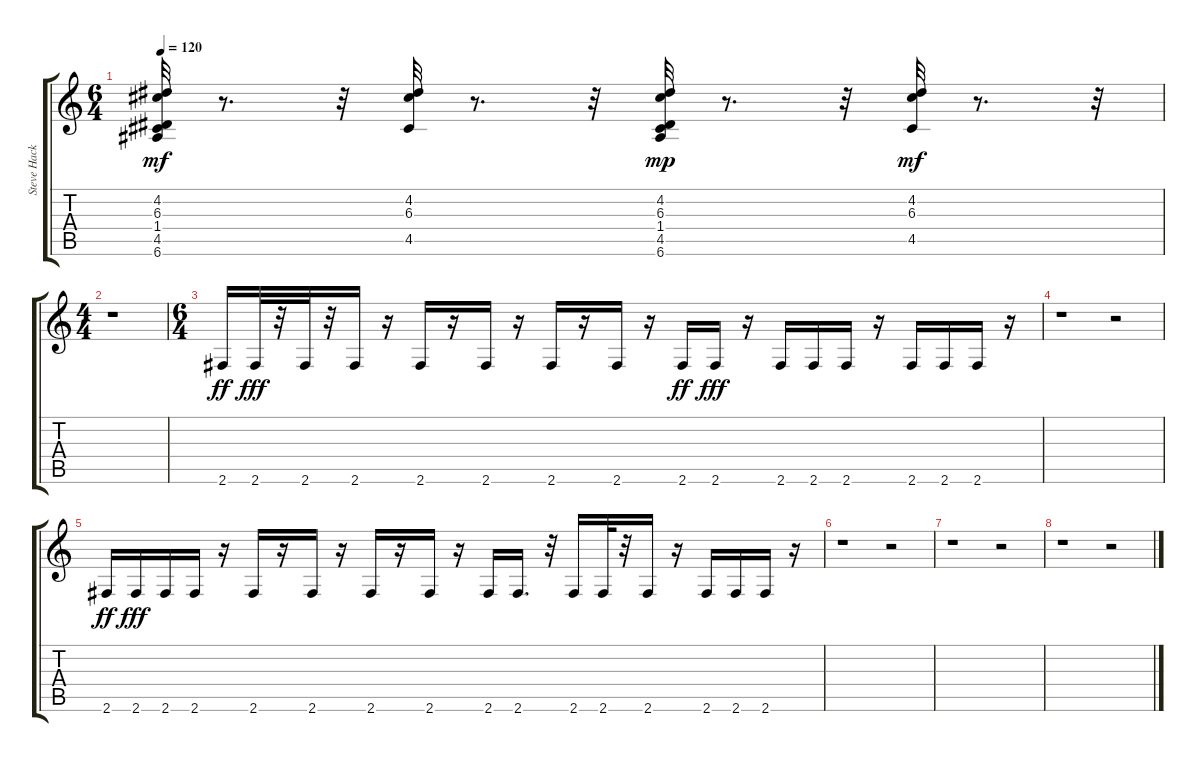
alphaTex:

\track ("Steve Hackett" "Steve Hack") {solo instrument distortionguitar}
\staff {score tabs}
\tuning (E4 B3 G3 D3 A2 E2) {hide}
\ts (6 4)
\tempo 120
\clef g2
\ks c
(4.2 6.3 1.4 4.5 6.6).32{dy mf} r.8{d} r.32 (4.2 6.3 4.5).32 r.8{d} r.32 (4.2 6.3 1.4 4.5 6.6).32{dy mp} r.8{d} r.32 (4.2 6.3 4.5).32{dy mf} r.8{d} r.32 |
\ts (4 4)
r.1 |
\ts (6 4)
2.6.16{dy ff} 2.6.32{dy fff} r.32 2.6.32 r.32 2.6.16 r.16 2.6.16 r.16 2.6.16 r.16 2.6.16 r.16 2.6.16 r.16 2.6.16{dy ff} 2.6.16{dy fff} r.16 2.6.16 2.6.16 2.6.16 r.16 2.6.16 2.6.16 2.6.16 r.16 |
r.1 r.2 |
2.6.16{dy ff} 2.6.16{dy fff} 2.6.16 2.6.16 r.16 2.6.16 r.16 2.6.16 r.16 2.6.16 r.16 2.6.16 r.16 2.6.16 2.6.16{d} r.32 2.6.16 2.6.32 r.32 2.6.16 r.16 2.6.16 2.6.16 2.6.16 r.16 |
r.1 r.2 |
r.1 r.2 |
r.1 r.2
